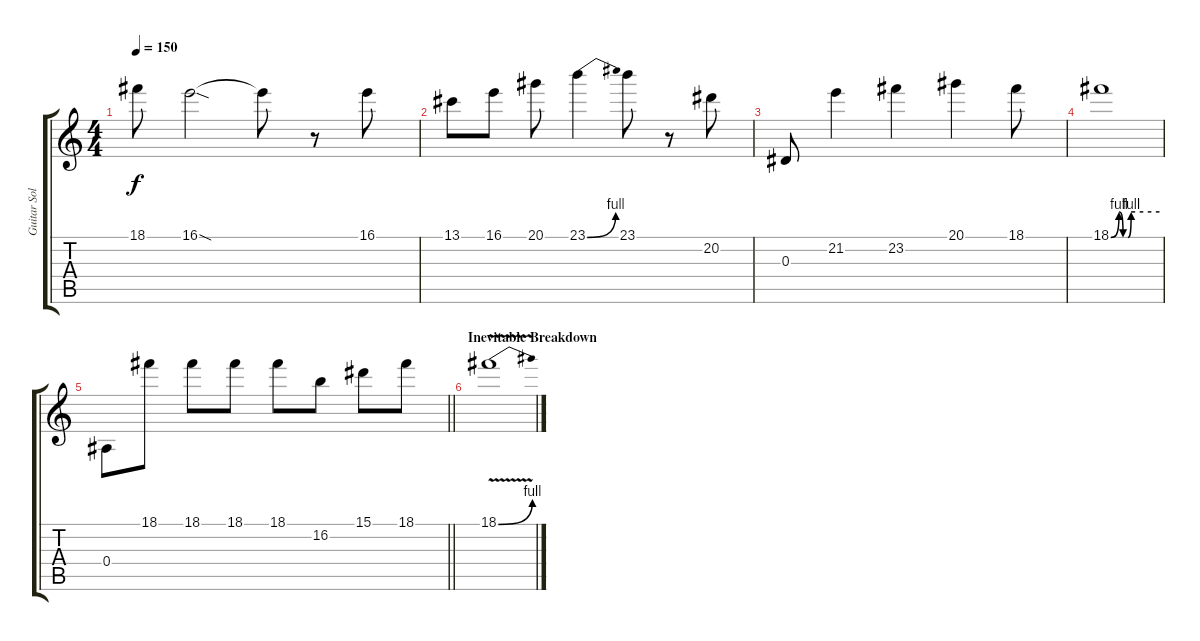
\track ("Guitar Solo" "Guitar Sol") {instrument distortionguitar}
\staff {score tabs}
\tuning (C4 G3 Eb3 Bb2 F2 C2) {hide}
\ts (4 4)
\tempo 150
\clef g2
\ks c
18.1{t}.8{dy f} 16.1{sod}.2 16.1{t}.8 r.8 16.1.8 |
13.1.8 16.1.8 20.1.8 23.1{be (bend 0 0 60 4)}.4 23.1.8 r.8 20.2.8 |
0.3.8 21.2.4 23.2.4 20.1.4 18.1.8 |
18.1{be (custom 0 0 10 4 15 0 21 0 25 4 30 4 40 4 50 4 60 4)}.1 |
\barLineRight lightlight
0.4.8 18.1.8 18.1.8 18.1.8 18.1.8 16.2.8 15.1.8 18.1.8 |
\section ("" "Inevitable Breakdown")
18.1{be (bend 0 0 60 4) v}.1
